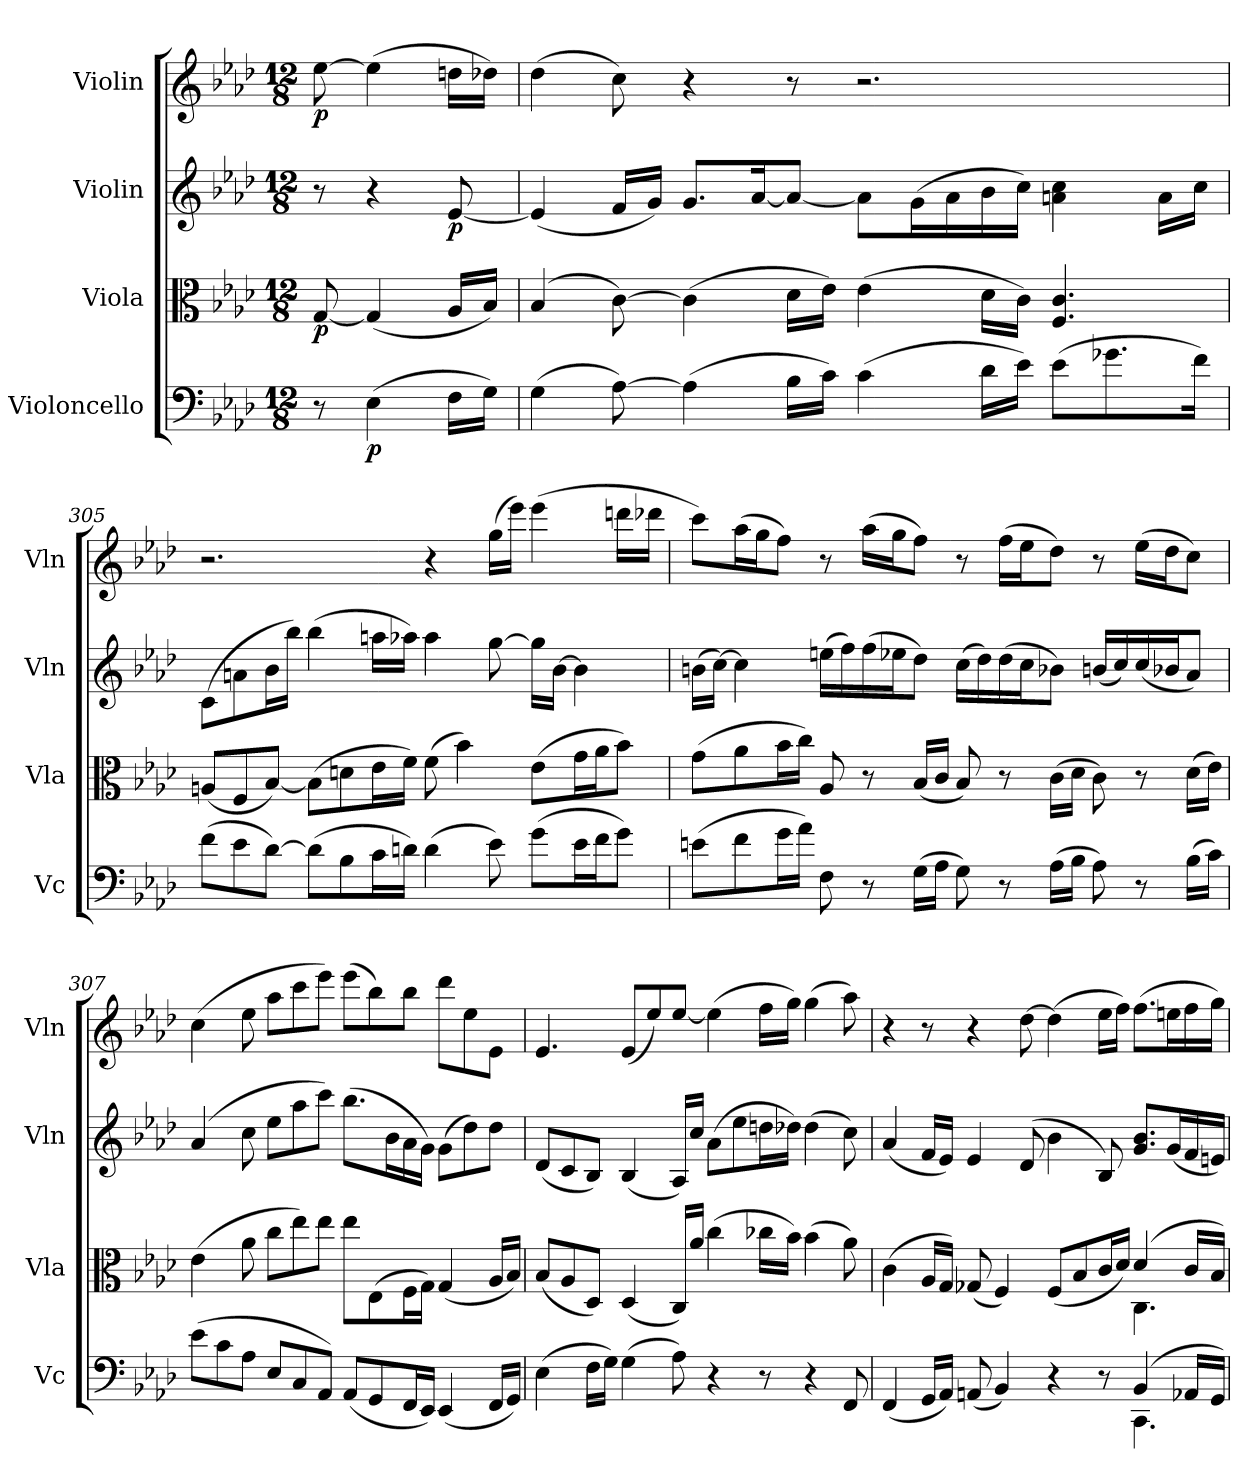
**kern	**dynam	**kern	**dynam	**kern	**dynam	**kern	**dynam
*part4	*part4	*part3	*part3	*part2	*part2	*part1	*part1
*staff4	*staff4	*staff3	*staff3	*staff2	*staff2	*staff1	*staff1
*I"Violoncello	*	*I"Viola	*	*I"Violin	*	*I"Violin	*
*I'Vc	*	*I'Vla	*	*I'Vln	*	*I'Vln	*
*clefF4	*	*clefC3	*	*clefG2	*	*clefG2	*
*k[b-e-a-d-]	*	*k[b-e-a-d-]	*	*k[b-e-a-d-]	*	*k[b-e-a-d-]	*
*A-:	*	*A-:	*	*A-:	*	*A-:	*
*M12/8	*	*M12/8	*	*M12/8	*	*M12/8	*
=	=	=	=	=	=	=	=
8r	.	[8G	p	8r	.	[8ee-	p
(4E-	p	(4G]	.	4r	.	(4ee-]	.
16F\LL	.	16A-/LL	.	[8e-	p	16ddn\LL	.
16G\JJ)	.	16B-/JJ)	.	.	.	16dd-X\JJ)	.
=304	=304	=304	=304	=304	=304	=304	=304
(4G	.	(4B-	.	(4e-]	.	(4dd-	.
[8A-)	.	[8c)	.	16f/LL	.	8cc)	.
.	.	.	.	16g/JJ)	.	.	.
(4A-]	.	(4c]	.	8.g/L	.	4r	.
.	.	.	.	[16a-/K	.	.	.
16B-\LL	.	16d-\LL	.	8a-/J_	.	8r	.
16c\JJ)	.	16e-\JJ)	.	.	.	.	.
(4c	.	(4e-	.	8a-\L]	.	2.r	.
.	.	.	.	(16g\L	.	.	.
.	.	.	.	16a-\	.	.	.
16d-\LL	.	16d-\LL	.	16b-\	.	.	.
16e-\JJ)	.	16c\JJ)	.	16cc\JJ)	.	.	.
(8e-\L	.	4.F 4.c	.	4an 4cc	.	.	.
8.g-X\	.	.	.	.	.	.	.
.	.	.	.	16a\LL	.	.	.
16f\Jk)	.	.	.	16cc\JJ	.	.	.
=305	=305	=305	=305	=305	=305	=305	=305
(8f\L	.	(8An/L	.	(8c\L	.	2.r	.
8e-\	.	8F/	.	8an\	.	.	.
[8d-\J)	.	[8B-/J)	.	16b-\L	.	.	.
.	.	.	.	16bb-\JJ)	.	.	.
(8d-\L]	.	(8B-\L]	.	(4bb-	.	.	.
8B-\	.	8dn\	.	.	.	.	.
16c\L	.	16e-\L	.	16aan\LL	.	.	.
16dn\JJ)	.	16f\JJ)	.	16aa-X\JJ)	.	.	.
(4d	.	(8f	.	4aa-	.	4r	.
.	.	4b-)	.	.	.	.	.
8e-)	.	.	.	[8gg	.	(16gg\LL	.
.	.	.	.	.	.	16eee-\JJ)	.
(8g\L	.	(8e-\L	.	16gg\LL]	.	(4eee-	.
.	.	.	.	[16b-\JJ	.	.	.
16e-\L	.	16g\L	.	4b-]	.	.	.
16f\J	.	16a-\J	.	.	.	.	.
8g\J)	.	8b-\J)	.	.	.	16dddn\LL	.
.	.	.	.	.	.	16ddd-X\JJ	.
=306	=306	=306	=306	=306	=306	=306	=306
(8en\L	.	(8g\L	.	(16bn\LL	.	8ccc\L)	.
.	.	.	.	[16cc\JJ)	.	.	.
8f\	.	8a-\	.	4cc]	.	(16aa-\L	.
.	.	.	.	.	.	16gg\J	.
16g\L	.	16b-\L	.	.	.	8ff\J)	.
16a-\JJ)	.	16cc\JJ)	.	.	.	.	.
8F	.	8A-	.	(16een\LL	.	8r	.
.	.	.	.	16ff\)	.	.	.
8r	.	8r	.	(16ff\	.	(16aa-\LL	.
.	.	.	.	16ee-X\J	.	16gg\J	.
(16G\LL	.	(16B-/LL	.	8dd-\J)	.	8ff\J)	.
16A-\JJ	.	16c/JJ	.	.	.	.	.
8G)	.	8B-)	.	(16cc\LL	.	8r	.
.	.	.	.	16dd-\)	.	.	.
8r	.	8r	.	(16dd-\	.	(16ff\LL	.
.	.	.	.	16cc\J	.	16ee-\J	.
(16A-\LL	.	(16c\LL	.	8b-X\J)	.	8dd-\J)	.
16B-\JJ	.	16d-\JJ	.	.	.	.	.
8A-)	.	8c)	.	(16bn/LL	.	8r	.
.	.	.	.	16cc/)	.	.	.
8r	.	8r	.	(16cc/	.	(16ee-\LL	.
.	.	.	.	16b-X/J	.	16dd-\J	.
(16B-\LL	.	(16d-\LL	.	8a-/J)	.	8cc\J)	.
16c\JJ)	.	16e-\JJ)	.	.	.	.	.
=307	=307	=307	=307	=307	=307	=307	=307
(8e-\L	.	(4e-	.	(4a-	.	(4cc	.
8c\	.	.	.	.	.	.	.
8A-\J	.	8a-	.	8cc	.	8ee-	.
8E-/L	.	8cc\L	.	8ee-\L	.	8aa-\L	.
8C/	.	8ee-\)	.	8aa-\	.	8ccc\	.
8AA-/J)	.	8ee-\J	.	8ccc\J)	.	8eee-\J)	.
(8AA-/L	.	8ee-\L	.	(8.bb-\L	.	(8eee-\L	.
8GG/	.	(8E-\	.	.	.	8bb-\)	.
.	.	.	.	16b-\L	.	.	.
16FF/L	.	16F\L	.	16a-\	.	8bb-\J	.
16EE-/JJ)	.	16G\JJ)	.	16g\JJ)	.	.	.
(4EE-	.	(4G	.	(8g\L	.	8ddd-\L	.
.	.	.	.	8dd-\)	.	8ee-\	.
16FF/LL	.	16A-/LL	.	8dd-\J	.	8e-\J	.
16GG/JJ)	.	16B-/JJ)	.	.	.	.	.
=308	=308	=308	=308	=308	=308	=308	=308
(4E-	.	(8B-/L	.	(8d-/L	.	4.e-	.
.	.	8A-/	.	8c/	.	.	.
16F\LL	.	8D-/J)	.	8B-/J)	.	.	.
16G\JJ)	.	.	.	.	.	.	.
(4G	.	(4D-	.	(4B-	.	(8e-/L	.
.	.	.	.	.	.	8ee-/)	.
8A-)	.	16C/LL)	.	16A-/LL)	.	[8ee-/J	.
.	.	16a-/JJ	.	16cc/JJ	.	.	.
4r	.	(4cc	.	(8a-\L	.	(4ee-]	.
.	.	.	.	8ee-\	.	.	.
8r	.	16cc-X\LL	.	16ddn\L	.	16ff\LL	.
.	.	16b-\JJ)	.	16dd-X\JJ)	.	16gg\JJ)	.
4r	.	(4b-	.	(4dd-	.	(4gg	.
8FF	.	8a-)	.	8cc)	.	8aa-)	.
=309	=309	=309	=309	=309	=309	=309	=309
*^	*	*^	*	*	*	*	*
(4FF	1ryy	.	(4c	1ryy	.	(4a-	.	4r	.
16GG/LL	.	.	16A-/LL	.	.	16f/LL	.	8r	.
16AA-/JJ)	.	.	16G/JJ)	.	.	16e-/JJ)	.	.	.
(8AAn	.	.	(8G-X	.	.	4e-	.	4r	.
4BB-)	.	.	4F)	.	.	.	.	.	.
.	.	.	.	.	.	(8d-	.	[8dd-	.
4r	.	.	(8F/L	.	.	4b-	.	(4dd-]	.
.	.	.	8B-/	.	.	.	.	.	.
8r	8ryy	.	16c/L	8ryy	.	8B-)	.	16ee-\LL	.
.	.	.	16d-/JJ)	.	.	.	.	16ff\JJ)	.
(4BB-	4.CC	.	(4d-	4.C	.	8.g/ 8.b-/L	.	(8.ff\L	.
.	.	.	.	.	.	(16g/L	.	16een\L	.
16AA-X/LL	.	.	16c/LL	.	.	16f/	.	16ff\	.
16GG/JJ)	.	.	16B-/JJ)	.	.	16en/JJ)	.	16gg\JJ)	.
*v	*v	*	*	*	*	*	*	*	*
*	*	*v	*v	*	*	*	*	*
=	=	=	=	=	=	=	=
*-	*-	*-	*-	*-	*-	*-	*-
